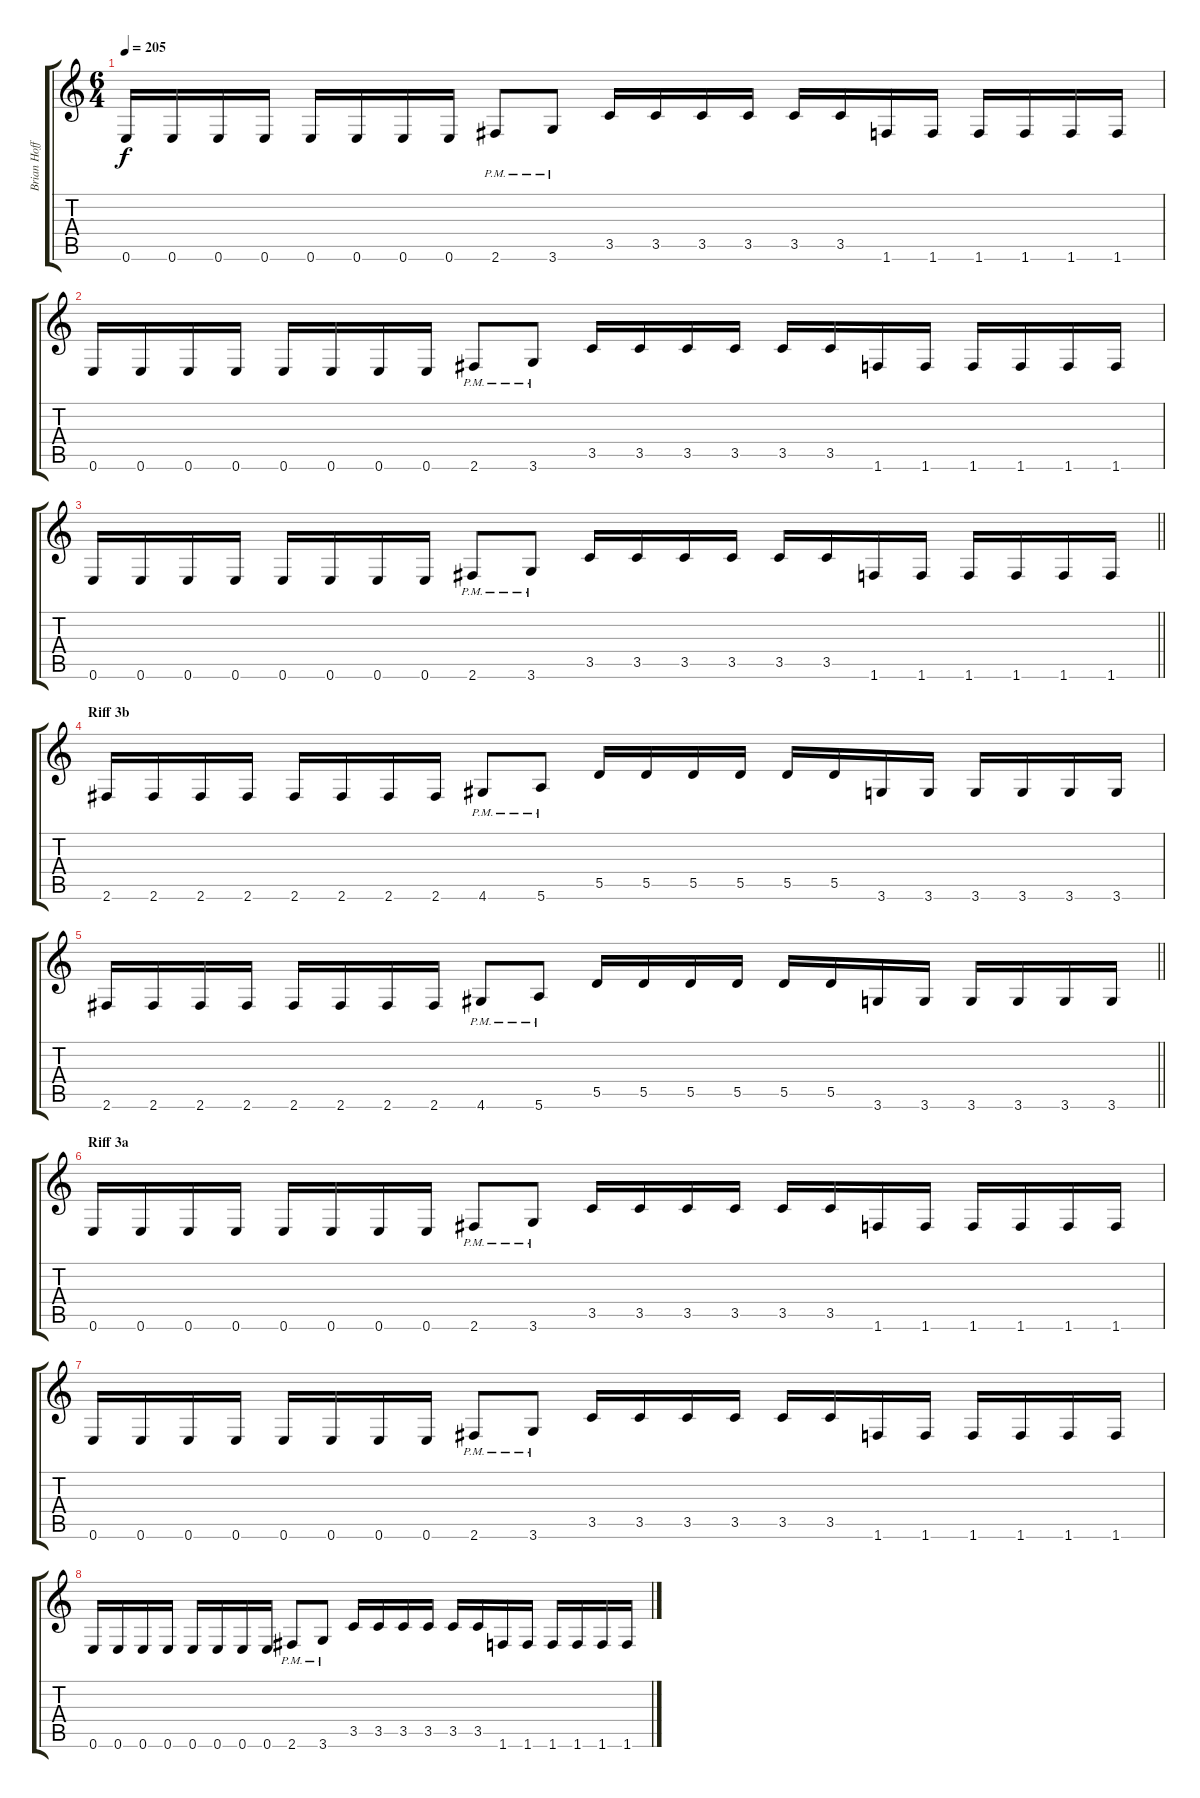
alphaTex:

\track ("Brian Hoffman" "Brian Hoff") {instrument distortionguitar}
\staff {score tabs}
\tuning (E4 B3 G3 D3 A2 E2) {hide}
\ts (6 4)
\tempo 205
\clef g2
\ks c
0.6.16{dy f} 0.6.16 0.6.16 0.6.16 0.6.16 0.6.16 0.6.16 0.6.16 2.6{pm}.8 3.6{pm}.8 3.5.16 3.5.16 3.5.16 3.5.16 3.5.16 3.5.16 1.6.16 1.6.16 1.6.16 1.6.16 1.6.16 1.6.16 |
0.6.16 0.6.16 0.6.16 0.6.16 0.6.16 0.6.16 0.6.16 0.6.16 2.6{pm}.8 3.6{pm}.8 3.5.16 3.5.16 3.5.16 3.5.16 3.5.16 3.5.16 1.6.16 1.6.16 1.6.16 1.6.16 1.6.16 1.6.16 |
\barLineRight lightlight
0.6.16 0.6.16 0.6.16 0.6.16 0.6.16 0.6.16 0.6.16 0.6.16 2.6{pm}.8 3.6{pm}.8 3.5.16 3.5.16 3.5.16 3.5.16 3.5.16 3.5.16 1.6.16 1.6.16 1.6.16 1.6.16 1.6.16 1.6.16 |
\section ("" "Riff 3b")
2.6.16 2.6.16 2.6.16 2.6.16 2.6.16 2.6.16 2.6.16 2.6.16 4.6{pm}.8 5.6{pm}.8 5.5.16 5.5.16 5.5.16 5.5.16 5.5.16 5.5.16 3.6.16 3.6.16 3.6.16 3.6.16 3.6.16 3.6.16 |
\barLineRight lightlight
2.6.16 2.6.16 2.6.16 2.6.16 2.6.16 2.6.16 2.6.16 2.6.16 4.6{pm}.8 5.6{pm}.8 5.5.16 5.5.16 5.5.16 5.5.16 5.5.16 5.5.16 3.6.16 3.6.16 3.6.16 3.6.16 3.6.16 3.6.16 |
\section ("" "Riff 3a")
0.6.16 0.6.16 0.6.16 0.6.16 0.6.16 0.6.16 0.6.16 0.6.16 2.6{pm}.8 3.6{pm}.8 3.5.16 3.5.16 3.5.16 3.5.16 3.5.16 3.5.16 1.6.16 1.6.16 1.6.16 1.6.16 1.6.16 1.6.16 |
0.6.16 0.6.16 0.6.16 0.6.16 0.6.16 0.6.16 0.6.16 0.6.16 2.6{pm}.8 3.6{pm}.8 3.5.16 3.5.16 3.5.16 3.5.16 3.5.16 3.5.16 1.6.16 1.6.16 1.6.16 1.6.16 1.6.16 1.6.16 |
0.6.16 0.6.16 0.6.16 0.6.16 0.6.16 0.6.16 0.6.16 0.6.16 2.6{pm}.8 3.6{pm}.8 3.5.16 3.5.16 3.5.16 3.5.16 3.5.16 3.5.16 1.6.16 1.6.16 1.6.16 1.6.16 1.6.16 1.6.16
